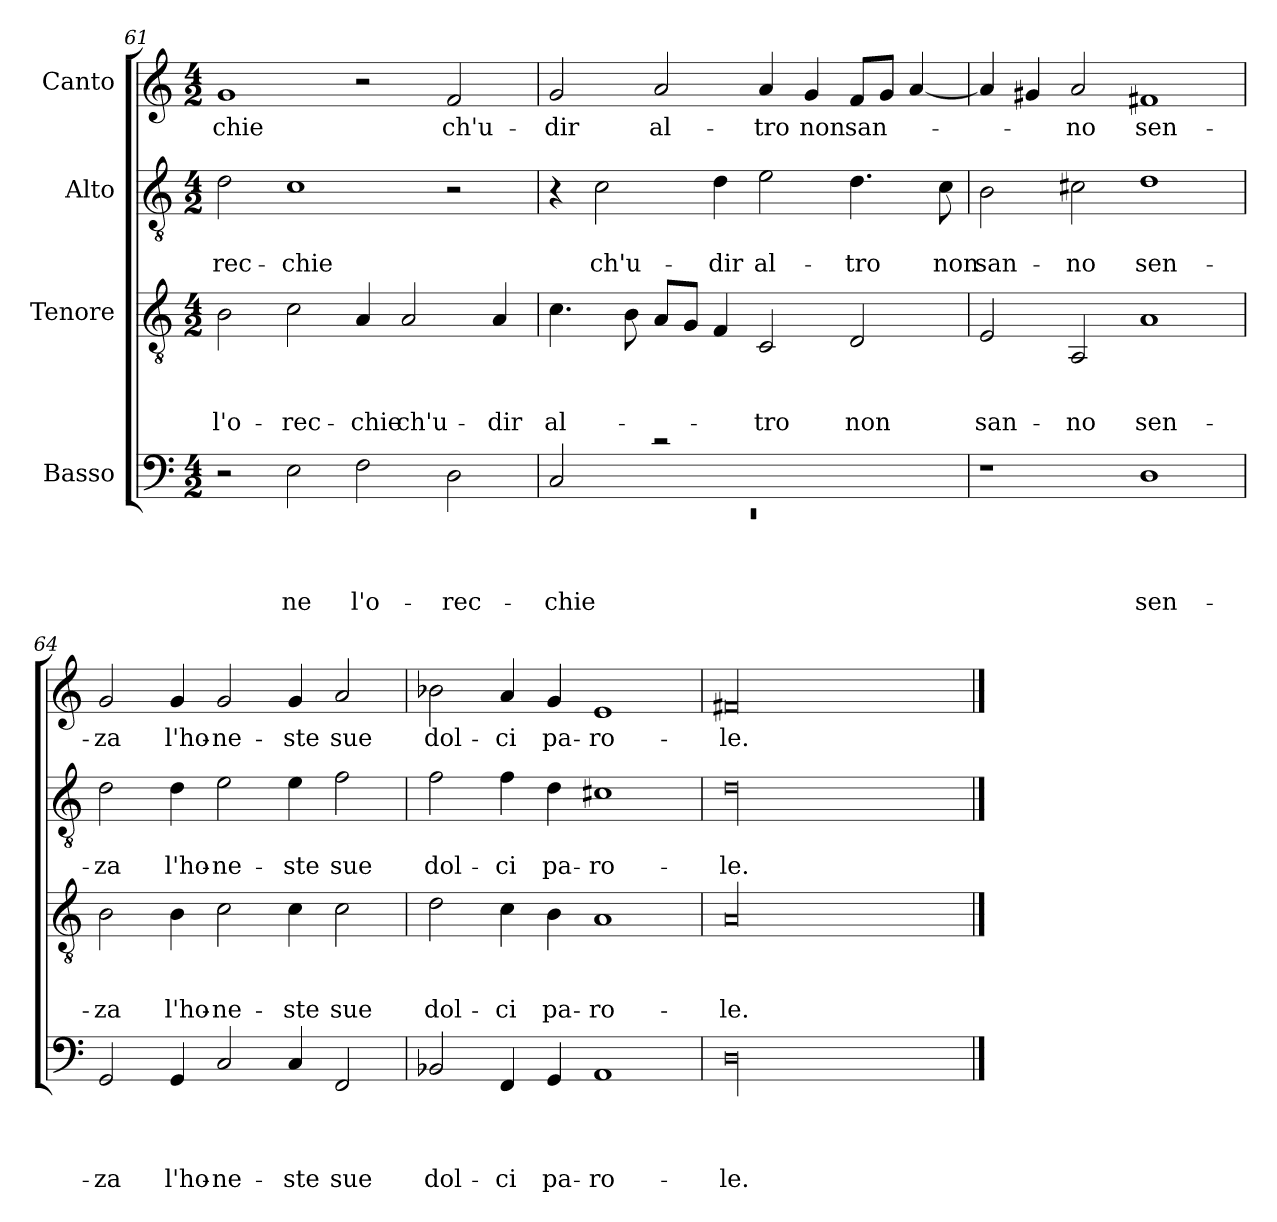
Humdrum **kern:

**kern	**text	**text	**text	**text	**kern	**text	**text	**text	**kern	**text	**text	**kern	**text
*part4	*part4	*part4	*part4	*part4	*part3	*part3	*part3	*part3	*part2	*part2	*part2	*part1	*part1
*staff4	*staff4	*staff4	*staff4	*staff4	*staff3	*staff3	*staff3	*staff3	*staff2	*staff2	*staff2	*staff1	*staff1
*I"Basso	*	*	*	*	*I"Tenore	*	*	*	*I"Alto	*	*	*I"Canto	*
*clefF4	*	*	*	*	*clefGv2	*	*	*	*clefGv2	*	*	*clefG2	*
*k[]	*	*	*	*	*k[]	*	*	*	*k[]	*	*	*k[]	*
*C:	*	*	*	*	*C:	*	*	*	*C:	*	*	*C:	*
*M4/2	*	*	*	*	*M4/2	*	*	*	*M4/2	*	*	*M4/2	*
=61	=61	=61	=61	=61	=61	=61	=61	=61	=61	=61	=61	=61	=61
!	!	!	!	!	!	!	!	!LO:LY:b	!	!	!LO:LY:b	!	!LO:LY:b
2r	.	.	.	.	2B\	.	.	l'o-	2d\	.	-rec-	1g	-chie
!	!	!	!	!LO:LY:b	!	!	!	!LO:LY:b	!	!	!LO:LY:b	!	!
2E\	.	.	.	ne	2c\	.	.	-rec-	1c	.	-chie	.	.
!	!	!	!	!LO:LY:b	!	!	!	!LO:LY:b	!	!	!	!	!
2F\	.	.	.	l'o-	4A/	.	.	-chie	.	.	.	2r	.
!	!	!	!	!	!	!	!	!LO:LY:b	!	!	!	!	!
.	.	.	.	.	2A/	.	.	ch'u-	.	.	.	.	.
!	!	!	!	!LO:LY:b	!	!	!	!	!	!	!	!	!LO:LY:b
2D\	.	.	.	-rec-	.	.	.	.	2r	.	.	2f/	ch'u-
!	!	!	!	!	!	!	!	!LO:LY:b	!	!	!	!	!
.	.	.	.	.	4A/	.	.	-dir	.	.	.	.	.
!!LO:LB:g=z
=62	=62	=62	=62	=62	=62	=62	=62	=62	=62	=62	=62	=62	=62
*^	*	*	*	*	*	*	*	*	*	*	*	*	*
!	!LO:N:vis=1	!	!	!	!LO:LY:b	!	!	!	!LO:LY:b	!	!	!	!	!LO:LY:b
2C/	0rEE	.	.	.	-chie	4.c\	.	.	al-	4r	.	.	2g/	-dir
!	!	!	!	!	!	!	!	!	!	!	!	!LO:LY:b	!	!
.	.	.	.	.	.	.	.	.	.	2c\	.	ch'u-	.	.
.	.	.	.	.	.	8B\	.	.	.	.	.	.	.	.
!	!	!	!	!	!	!	!	!	!	!	!	!	!	!LO:LY:b
2rc	.	.	.	.	.	8A/L	.	.	.	.	.	.	2a/	al-
.	.	.	.	.	.	8G/J	.	.	.	.	.	.	.	.
!	!	!	!	!	!	!	!	!	!	!	!	!LO:LY:b	!	!
.	.	.	.	.	.	4F/	.	.	.	4d\	.	-dir	.	.
!	!	!	!	!	!	!	!	!	!LO:LY:b	!	!	!LO:LY:b	!	!LO:LY:b
1ryy	.	.	.	.	.	2C/	.	.	-tro	2e\	.	al-	4a/	-tro
!	!	!	!	!	!	!	!	!	!	!	!	!	!	!LO:LY:b
.	.	.	.	.	.	.	.	.	.	.	.	.	4g/	non
!	!	!	!	!	!	!	!	!	!LO:LY:b	!	!	!LO:LY:b	!	!LO:LY:b
.	.	.	.	.	.	2D/	.	.	non	4.d\	.	-tro	8f/L	san-
.	.	.	.	.	.	.	.	.	.	.	.	.	8g/J	.
.	.	.	.	.	.	.	.	.	.	.	.	.	[<4a/	.
!	!	!	!	!	!	!	!	!	!	!	!	!LO:LY:b	!	!
.	.	.	.	.	.	.	.	.	.	8c\	.	non	.	.
*v	*v	*	*	*	*	*	*	*	*	*	*	*	*	*
=63	=63	=63	=63	=63	=63	=63	=63	=63	=63	=63	=63	=63	=63
!	!	!	!	!	!	!	!	!LO:LY:b	!	!	!LO:LY:b	!	!
1r	.	.	.	.	2E/	.	.	san-	2B\	.	san-	4a/]	.
.	.	.	.	.	.	.	.	.	.	.	.	4g#X/	.
!	!	!	!	!	!	!	!	!LO:LY:b	!	!	!LO:LY:b	!	!LO:LY:b
.	.	.	.	.	2AA/	.	.	-no	2c#X\	.	-no	2a/	-no
!	!	!	!	!LO:LY:b	!	!	!	!LO:LY:b	!	!	!LO:LY:b	!	!LO:LY:b
1D	.	.	.	sen-	1A	.	.	sen-	1d	.	sen-	1f#X	sen-
=64	=64	=64	=64	=64	=64	=64	=64	=64	=64	=64	=64	=64	=64
!	!	!	!	!LO:LY:b	!	!	!	!LO:LY:b	!	!	!LO:LY:b	!	!LO:LY:b
2GG/	.	.	.	-za	2B\	.	.	-za	2d\	.	-za	2g/	-za
!	!	!	!	!LO:LY:b	!	!	!	!LO:LY:b	!	!	!LO:LY:b	!	!LO:LY:b
4GG/	.	.	.	l'ho-	4B\	.	.	l'ho-	4d\	.	l'ho-	4g/	l'ho-
!	!	!	!	!LO:LY:b:rj	!	!	!	!LO:LY:b:rj	!	!	!LO:LY:b:rj	!	!LO:LY:b:rj
2C/	.	.	.	-ne-	2c\	.	.	-ne-	2e\	.	-ne-	2g/	-ne-
!	!	!	!	!LO:LY:b	!	!	!	!LO:LY:b	!	!	!LO:LY:b	!	!LO:LY:b
4C/	.	.	.	-ste	4c\	.	.	-ste	4e\	.	-ste	4g/	-ste
!	!	!	!	!LO:LY:b	!	!	!	!LO:LY:b	!	!	!LO:LY:b	!	!LO:LY:b
2FF/	.	.	.	sue	2c\	.	.	sue	2f\	.	sue	2a/	sue
=65	=65	=65	=65	=65	=65	=65	=65	=65	=65	=65	=65	=65	=65
!	!	!	!	!LO:LY:b	!	!	!	!LO:LY:b	!	!	!LO:LY:b	!	!LO:LY:b
2BB-X/	.	.	.	dol-	2d\	.	.	dol-	2f\	.	dol-	2b-X\	dol-
!	!	!	!	!LO:LY:b	!	!	!	!LO:LY:b	!	!	!LO:LY:b	!	!LO:LY:b
4FF/	.	.	.	-ci	4c\	.	.	-ci	4f\	.	-ci	4a/	-ci
!	!	!	!	!LO:LY:b	!	!	!	!LO:LY:b	!	!	!LO:LY:b	!	!LO:LY:b
4GG/	.	.	.	pa-	4B\	.	.	pa-	4d\	.	pa-	4g/	pa-
!	!	!	!	!LO:LY:b	!	!	!	!LO:LY:b	!	!	!LO:LY:b	!	!LO:LY:b
1AA	.	.	.	-ro-	1A	.	.	-ro-	1c#X	.	-ro-	1e	-ro-
=66	=66	=66	=66	=66	=66	=66	=66	=66	=66	=66	=66	=66	=66
!	!	!	!	!LO:LY:b	!	!	!	!LO:LY:b	!	!	!LO:LY:b	!	!LO:LY:b
00D	.	.	.	-le.	00A	.	.	-le.	00d	.	-le.	00f#X	-le.
==	==	==	==	==	==	==	==	==	==	==	==	==	==
*-	*-	*-	*-	*-	*-	*-	*-	*-	*-	*-	*-	*-	*-
